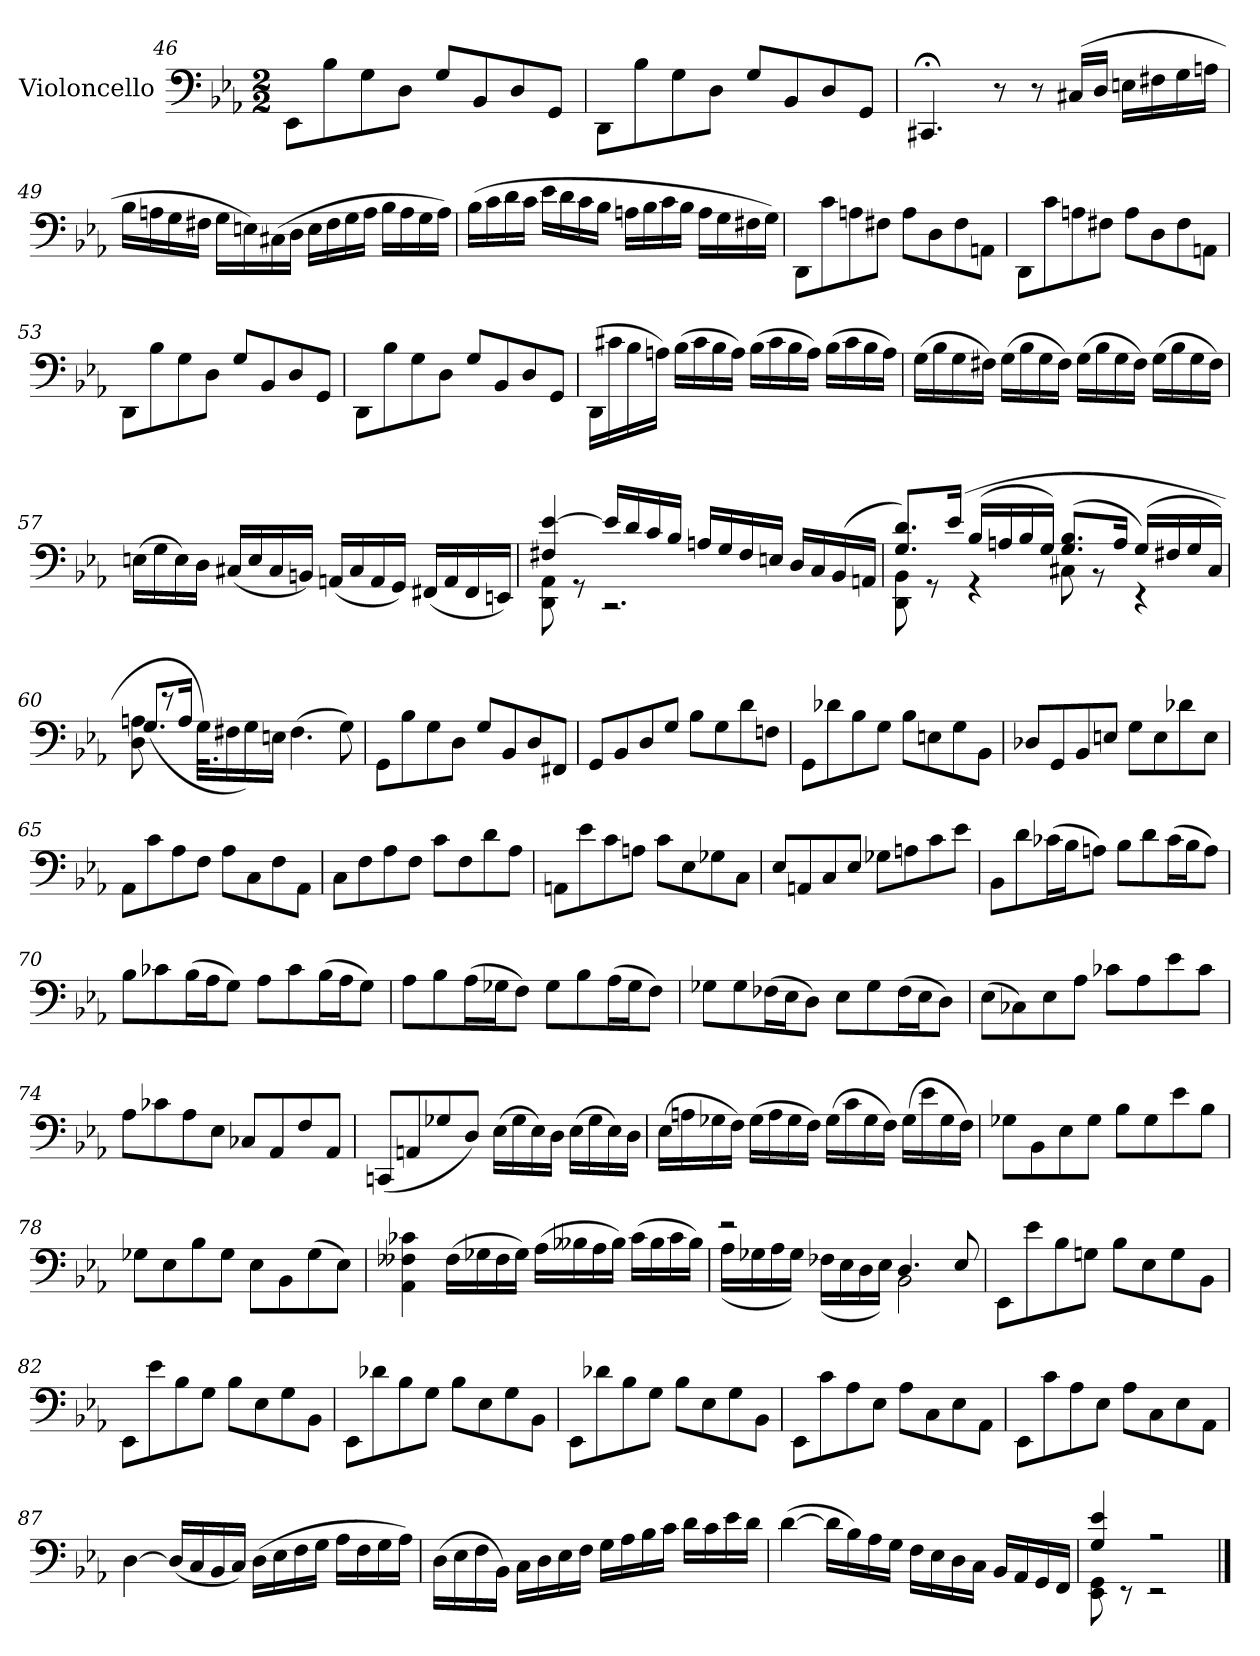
**kern
*part1
*staff1
*I"Violoncello
*I'Vc
*clefF4
*k[b-e-a-]
*M2/2
=46
8EE-\L
8B-\
8G\
8D\J
8G/L
8BB-/
8D/
8GG/J
=47
8DD\L
8B-\
8G\
8D\J
8G/L
8BB-/
8D/
8GG/J
=48
4.CC#X;</
8r
8r
(16C#X/LL
16D/JJ
16En\LL
16F#X\
16G\
16An\JJ
=49
16B-\LL
16An\
16G\
16F#X\JJ
16G\LL
16En\)
(16C#X\
16D\JJ
16E\LL
16F#\
16G\
16A\JJ
16B-\LL
16A\
16G\
16A\JJ)
=50
(16B-\LL
16c\
16d\
16c\JJ
16e-\LL
16d\
16c\
16B-\JJ
16An\LL
16B-\
16c\
16B-\JJ
16A\LL
16G\
16F#X\
16G\JJ)
=51
8DD\L
8c\
8An\
8F#X\J
8A\L
8D\
8F#\
8AAn\J
=52
8DD\L
8c\
8An\
8F#X\J
8A\L
8D\
8F#\
8AAn\J
=53
8DD\L
8B-\
8G\
8D\J
8G/L
8BB-/
8D/
8GG/J
=54
8DD\L
8B-\
8G\
8D\J
8G/L
8BB-/
8D/
8GG/J
=55
(16DD\LL
16c#X\
16B-\
16An\JJ)
(16B-\LL
16c#\
16B-\
16A\JJ)
(16B-\LL
16c#\
16B-\
16A\JJ)
(16B-\LL
16c#\
16B-\
16A\JJ)
=56
(16G\LL
16B-\
16G\
16F#X\JJ)
(16G\LL
16B-\
16G\
16F#\JJ)
(16G\LL
16B-\
16G\
16F#\JJ)
(16G\LL
16B-\
16G\
16F#\JJ)
=57
(16En\LL
16G\
16E\)
16D\JJ
(16C#X/LL
16E/
16C#/
16BBn/JJ)
(16AAn/LL
16C#/
16AA/
16GG/JJ)
(16FF#X/LL
16AA/
16FF#/
16EEn/JJ)
=58
*^
4F#X/ [4e-/	8DD\ 8AA-\
.	8r
16e-/LL]	2.r
16d/	.
16c/	.
16B-/JJ	.
16An/LL	.
16G/	.
16F#/	.
16En/JJ	.
16D/LL	.
16C/	.
(16BB-/	.
16AAn/JJ	.
=59	=59
8.G/ 8.d/L)	8DD\ 8BB-\
.	8r
(16e-/Jk	.
(16B-/LL	4r
16An/	.
16B-/	.
16G/JJ)	.
(8.G/ 8.B-/L	8C#X\
.	8r
16A/Jk	.
(16G/LL)	4r
16F#X/	.
16G/	.
16C#/JJ)	.
=60	=60
8D\ 8An\	(8.G/L
8r	.
.	16A/Jk
16G\LL)	2.r
16F#X\	.
16G\)	.
16En\JJ	.
(4.F#\	.
8G\)	.
*v	*v
=61
8GG\L
8B-\
8G\
8D\J
8G/L
8BB-/
8D/
8FF#X/J
=62
8GG/L
8BB-/
8D/
8G/J
8B-\L
8G\
8d\
8Fn\J
=63
8GG\L
8d-X\
8B-\
8G\J
8B-\L
8En\
8G\
8BB-\J
=64
8D-X/L
8GG/
8BB-/
8En/J
8G\L
8E\
8d-X\
8E\J
=65
8AA-\L
8c\
8A-\
8F\J
8A-\L
8C\
8F\
8AA-\J
=66
8C\L
8F\
8A-\
8F\J
8c\L
8F\
8d\
8A-\J
=67
8AAn\L
8e-\
8c\
8An\J
8c\L
8E-\
8G-X\
8C\J
=68
8E-/L
8AAn/
8C/
8E-/J
8G-X\L
8An\
8c\
8e-\J
=69
8BB-\L
8d\
(16c-X\L
16B-\J
8An\J)
8B-\L
8d\
(16c-\L
16B-\J
8A\J)
=70
8B-\L
8c-X\
(16B-\L
16A-\J
8G\J)
8A-\L
8c-\
(16B-\L
16A-\J
8G\J)
=71
8A-\L
8B-\
(16A-\L
16G-X\J
8F\J)
8G-\L
8B-\
(16A-\L
16G-\J
8F\J)
=72
8G-X\L
8G-\
(16F-X\L
16E-\J
8D\J)
8E-\L
8G-\
(16F-\L
16E-\J
8D\J)
=73
(8E-\L
8C-X\)
8E-\
8A-\J
8c-X\L
8A-\
8e-\
8c-\J
=74
8A-\L
8c-X\
8A-\
8E-\J
8C-X/L
8AA-/
8F/
8AA-/J
=75
(8CCn/L
8AAn/
8G-X/
8D/J)
(16E-\LL
16G-\
16E-\)
16D\JJ
(16E-\LL
16G-\
16E-\)
16D\JJ
=76
(16E-\LL
16An\
16G-X\
16F\JJ)
(16G-\LL
16A\
16G-\
16F\JJ)
(16G-\LL
16c\
16G-\
16F\JJ)
(16G-\LL
16e-\
16G-\
16F\JJ)
=77
8G-X\L
8BB-\
8E-\
8G-\J
8B-\L
8G-\
8e-\
8B-\J
=78
8G-X\L
8E-\
8B-\
8G-\J
8E-\L
8BB-\
(8G-\
8E-\J)
=79
4AA-\ 4F--X\ 4c-X\
(16F--\LL
16G-X\
16F--\
16G-\JJ)
(16A-\LL
16B--X\
16A-\
16B--\JJ)
(16c-\LL
16B--\
16c-\
16B--\JJ)
=80
*^
2r	(16A-\LL
.	16G-X\
.	16A-\
.	16G-\JJ)
.	(16F-X\LL
.	16E-\
.	16D\
.	16E-\JJ)
4.D/	2BB-\
8E-/	.
*v	*v
=81
8EE-\L
8e-\
8B-\
8Gn\J
8B-\L
8E-\
8G\
8BB-\J
=82
8EE-\L
8e-\
8B-\
8G\J
8B-\L
8E-\
8G\
8BB-\J
=83
8EE-\L
8d-X\
8B-\
8G\J
8B-\L
8E-\
8G\
8BB-\J
=84
8EE-\L
8d-X\
8B-\
8G\J
8B-\L
8E-\
8G\
8BB-\J
=85
8EE-\L
8c\
8A-\
8E-\J
8A-\L
8C\
8E-\
8AA-\J
=86
8EE-\L
8c\
8A-\
8E-\J
8A-\L
8C\
8E-\
8AA-\J
=87
[4D\
(16D/LL]
16C/
16BB-/
16C/JJ)
(16D\LL
16E-\
16F\
16G\JJ
16A-\LL
16F\
16G\
16A-\JJ)
=88
(16D\LL
16E-\
16F\
16BB-\JJ)
16C\LL
16D\
16E-\
16F\JJ
16G\LL
16A-\
16B-\
16c\JJ
16d\LL
16c\
16e-\
16d\JJ
=89
([4d\
16d\LL]
16B-\)
16A-\
16G\JJ
16F\LL
16E-\
16D\
16C\JJ
16BB-/LL
16AA-/
16GG/
16FF/JJ
=90
*^
4G/ 4e-/	8EE-\ 8GG\
.	8r
2r	2r
*v	*v
==
*-
